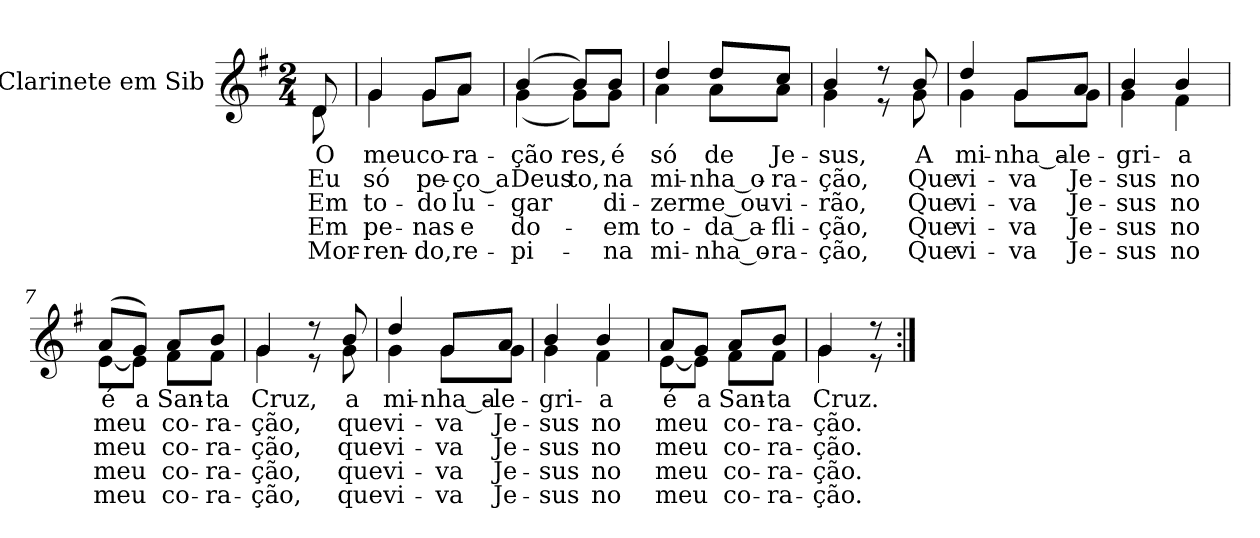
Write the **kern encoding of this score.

**kern	**text	**text	**text	**text	**text
*part1	*part1	*part1	*part1	*part1	*part1
*staff1	*staff1	*staff1	*staff1	*staff1	*staff1
*I"Clarinete em Sib	*	*	*	*	*
*I'Cl.	*	*	*	*	*
!!LO:PB:g=z
*clefG2	*	*	*	*	*
*ITrd1c2	*	*	*	*	*
*k[b-]	*	*	*	*	*
*F:	*	*	*	*	*
*M2/4	*	*	*	*	*
*MM80	*	*	*	*	*
=	=	=	=	=	=
!LO:TX:b:cj:t=1.	!	!	!	!	!
!LO:TX:b:cj:t=2.	!	!	!	!	!
!LO:TX:b:cj:t=3.	!	!	!	!	!
!LO:TX:b:cj:t=4.	!	!	!	!	!
!LO:TX:b:cj:t=5.	!	!	!	!	!
!	!LO:LY:b:color=#000000	!LO:LY:b:color=#000000	!LO:LY:b:color=#000000	!LO:LY:b:color=#000000	!LO:LY:b:color=#000000
*^	*	*	*	*	*
8ci/	8ci\	O	Eu	Em	Em	Mor-
=1	=1	=1	=1	=1	=1	=1
!	!	!LO:LY:b:color=#000000	!LO:LY:b:color=#000000	!LO:LY:b:color=#000000	!LO:LY:b:color=#000000	!LO:LY:b:color=#000000
4fi/	4fi\	meu	só	to-	pe-	-ren-
!	!	!LO:LY:b:color=#000000	!LO:LY:b:color=#000000	!LO:LY:b:color=#000000	!LO:LY:b:color=#000000	!LO:LY:b:color=#000000
8fi/L	8fi\L	co-	pe-	-do	-nas	-do,
!	!	!LO:LY:b:color=#000000	!LO:LY:b:color=#000000	!LO:LY:b:color=#000000	!LO:LY:b:color=#000000	!LO:LY:b:color=#000000
8gi/J	8gi\J	-ra-	-ço_a	lu-	e	re-
=2	=2	=2	=2	=2	=2	=2
!	!	!LO:LY:b:color=#000000	!LO:LY:b:color=#000000	!LO:LY:b:color=#000000	!LO:LY:b:color=#000000	!LO:LY:b:color=#000000
(4ai/	(4fi\	-ção	Deus	-gar	do-	-pi-
!	!	!LO:LY:b:color=#000000	!LO:LY:b:color=#000000	!	!	!
8ai/L)	8fi\L)	-res,	-to,	.	.	.
!	!	!LO:LY:b:color=#000000	!LO:LY:b:color=#000000	!LO:LY:b:color=#000000	!LO:LY:b:color=#000000	!LO:LY:b:color=#000000
8ai/J	8fi\J	é	na	di-	em	na
=3	=3	=3	=3	=3	=3	=3
!	!	!LO:LY:b:color=#000000	!LO:LY:b:color=#000000	!LO:LY:b:color=#000000	!LO:LY:b:color=#000000	!LO:LY:b:color=#000000
4cci/	4gi\	só	mi-	-zer	to-	mi-
!	!	!LO:LY:b:color=#000000	!LO:LY:b:color=#000000	!LO:LY:b:color=#000000	!LO:LY:b:color=#000000	!LO:LY:b:color=#000000
8cci/L	8gi\L	de	-nha_o-	me_ou-	-da_a-	-nha_o-
!	!	!LO:LY:b:color=#000000	!LO:LY:b:color=#000000	!LO:LY:b:color=#000000	!LO:LY:b:color=#000000	!LO:LY:b:color=#000000
8b-i/J	8gi\J	Je-	-ra-	-vi-	-fli-	-ra-
=4	=4	=4	=4	=4	=4	=4
!	!	!LO:LY:b:color=#000000	!LO:LY:b:color=#000000	!LO:LY:b:color=#000000	!LO:LY:b:color=#000000	!LO:LY:b:color=#000000
4ai/	4fi\	-sus,	-ção,	-rão,	-ção,	-ção,
8r	8r	.	.	.	.	.
!	!	!LO:LY:b:color=#000000	!LO:LY:b:color=#000000	!LO:LY:b:color=#000000	!LO:LY:b:color=#000000	!LO:LY:b:color=#000000
8ai/	8fi\	A	Que	Que	Que	Que
=5	=5	=5	=5	=5	=5	=5
!	!	!LO:LY:b:color=#000000	!LO:LY:b:color=#000000	!LO:LY:b:color=#000000	!LO:LY:b:color=#000000	!LO:LY:b:color=#000000
4cci/	4fi\	mi-	vi-	vi-	vi-	vi-
!	!	!LO:LY:b:color=#000000	!LO:LY:b:color=#000000	!LO:LY:b:color=#000000	!LO:LY:b:color=#000000	!LO:LY:b:color=#000000
8fi/L	8fi\L	-nha_a-	-va	-va	-va	-va
!	!	!LO:LY:b:color=#000000	!LO:LY:b:color=#000000	!LO:LY:b:color=#000000	!LO:LY:b:color=#000000	!LO:LY:b:color=#000000
8gi/J	8fi\J	-le-	Je-	Je-	Je-	Je-
=6	=6	=6	=6	=6	=6	=6
!	!	!LO:LY:b:color=#000000	!LO:LY:b:color=#000000	!LO:LY:b:color=#000000	!LO:LY:b:color=#000000	!LO:LY:b:color=#000000
4ai/	4fi\	-gri-	-sus	-sus	-sus	-sus
!	!	!LO:LY:b:color=#000000	!LO:LY:b:color=#000000	!LO:LY:b:color=#000000	!LO:LY:b:color=#000000	!LO:LY:b:color=#000000
4ai/	4ei\	-a	no	no	no	no
!!LO:LB:g=z	!!
=7	=7	=7	=7	=7	=7	=7
!	!	!LO:LY:b:color=#000000	!LO:LY:b:color=#000000	!LO:LY:b:color=#000000	!LO:LY:b:color=#000000	!LO:LY:b:color=#000000
(8gi/L	[<8di\L	é	meu	meu	meu	meu
!	!	!LO:LY:b:color=#000000	!	!	!	!
8fi/J)	8di\J]	a	.	.	.	.
!	!	!LO:LY:b:color=#000000	!LO:LY:b:color=#000000	!LO:LY:b:color=#000000	!LO:LY:b:color=#000000	!LO:LY:b:color=#000000
8gi/L	8ei\L	San-	co-	co-	co-	co-
!	!	!LO:LY:b:color=#000000	!LO:LY:b:color=#000000	!LO:LY:b:color=#000000	!LO:LY:b:color=#000000	!LO:LY:b:color=#000000
8ai/J	8ei\J	-ta	-ra-	-ra-	-ra-	-ra-
=8	=8	=8	=8	=8	=8	=8
!	!	!LO:LY:b:color=#000000	!LO:LY:b:color=#000000	!LO:LY:b:color=#000000	!LO:LY:b:color=#000000	!LO:LY:b:color=#000000
4fi/	4fi\	Cruz,	-ção,	-ção,	-ção,	-ção,
8r	8r	.	.	.	.	.
!	!	!LO:LY:b:color=#000000	!LO:LY:b:color=#000000	!LO:LY:b:color=#000000	!LO:LY:b:color=#000000	!LO:LY:b:color=#000000
8ai/	8fi\	a	que	que	que	que
=9	=9	=9	=9	=9	=9	=9
!	!	!LO:LY:b:color=#000000	!LO:LY:b:color=#000000	!LO:LY:b:color=#000000	!LO:LY:b:color=#000000	!LO:LY:b:color=#000000
4cci/	4fi\	mi-	vi-	vi-	vi-	vi-
!	!	!LO:LY:b:color=#000000	!LO:LY:b:color=#000000	!LO:LY:b:color=#000000	!LO:LY:b:color=#000000	!LO:LY:b:color=#000000
8fi/L	8fi\L	-nha_a-	-va	-va	-va	-va
!	!	!LO:LY:b:color=#000000	!LO:LY:b:color=#000000	!LO:LY:b:color=#000000	!LO:LY:b:color=#000000	!LO:LY:b:color=#000000
8gi/J	8fi\J	-le-	Je-	Je-	Je-	Je-
=10	=10	=10	=10	=10	=10	=10
!	!	!LO:LY:b:color=#000000	!LO:LY:b:color=#000000	!LO:LY:b:color=#000000	!LO:LY:b:color=#000000	!LO:LY:b:color=#000000
4ai/	4fi\	-gri-	-sus	-sus	-sus	-sus
!	!	!LO:LY:b:color=#000000	!LO:LY:b:color=#000000	!LO:LY:b:color=#000000	!LO:LY:b:color=#000000	!LO:LY:b:color=#000000
4ai/	4ei\	-a	no	no	no	no
=11	=11	=11	=11	=11	=11	=11
!	!	!LO:LY:b:color=#000000	!LO:LY:b:color=#000000	!LO:LY:b:color=#000000	!LO:LY:b:color=#000000	!LO:LY:b:color=#000000
8gi/L	[<8di\L	é	meu	meu	meu	meu
!	!	!LO:LY:b:color=#000000	!	!	!	!
8fi/J	8di\J]	a	.	.	.	.
!	!	!LO:LY:b:color=#000000	!LO:LY:b:color=#000000	!LO:LY:b:color=#000000	!LO:LY:b:color=#000000	!LO:LY:b:color=#000000
8gi/L	8ei\L	San-	co-	co-	co-	co-
!	!	!LO:LY:b:color=#000000	!LO:LY:b:color=#000000	!LO:LY:b:color=#000000	!LO:LY:b:color=#000000	!LO:LY:b:color=#000000
8ai/J	8ei\J	-ta	-ra-	-ra-	-ra-	-ra-
=12	=12	=12	=12	=12	=12	=12
!	!	!LO:LY:b:color=#000000	!LO:LY:b:color=#000000	!LO:LY:b:color=#000000	!LO:LY:b:color=#000000	!LO:LY:b:color=#000000
4fi/	4fi\	Cruz.	-ção.	-ção.	-ção.	-ção.
8r	8r	.	.	.	.	.
*v	*v	*	*	*	*	*
=:|!	=:|!	=:|!	=:|!	=:|!	=:|!
*-	*-	*-	*-	*-	*-
